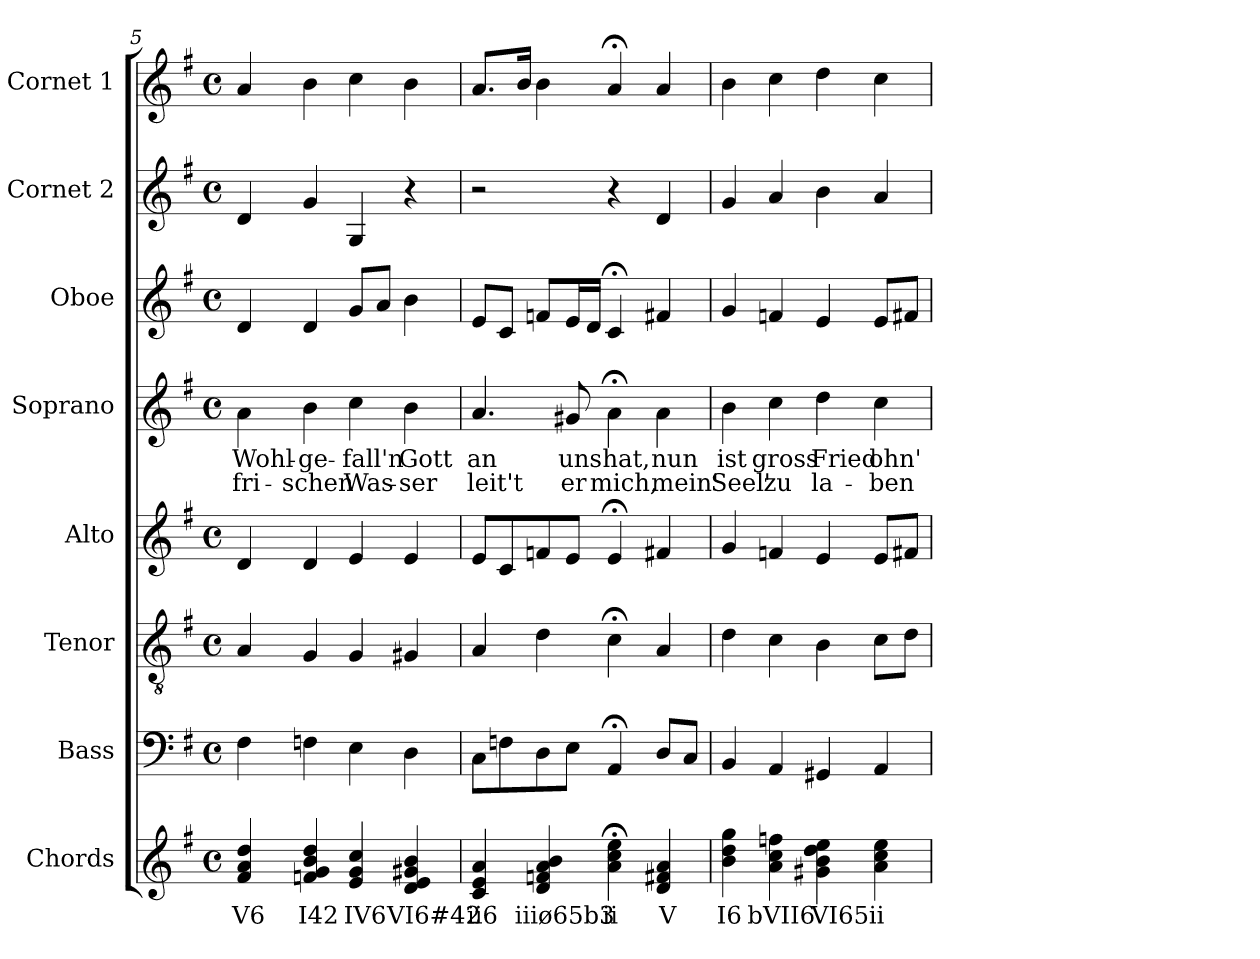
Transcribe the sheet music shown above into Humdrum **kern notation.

**kern	**text	**kern	**kern	**kern	**kern	**text	**text	**kern	**kern	**kern
*part8	*part8	*part7	*part6	*part5	*part4	*part4	*part4	*part3	*part2	*part1
*staff8	*staff8	*staff7	*staff6	*staff5	*staff4	*staff4	*staff4	*staff3	*staff2	*staff1
*I"Chords	*	*I"Bass	*I"Tenor	*I"Alto	*I"Soprano	*	*	*I"Oboe	*I"Cornet 2	*I"Cornet 1
*I'Chords	*	*I'B.	*I'T.	*I'A.	*I'S.	*	*	*	*	*
*clefG2	*	*clefF4	*clefGv2	*clefG2	*clefG2	*	*	*clefG2	*clefG2	*clefG2
*k[f#]	*	*k[f#]	*k[f#]	*k[f#]	*k[f#]	*	*	*k[f#]	*k[f#]	*k[f#]
*G:	*	*G:	*G:	*G:	*G:	*	*	*G:	*G:	*G:
*M4/4	*	*M4/4	*M4/4	*M4/4	*M4/4	*	*	*M4/4	*M4/4	*M4/4
*met(c)	*	*met(c)	*met(c)	*met(c)	*met(c)	*	*	*met(c)	*met(c)	*met(c)
=5	=5	=5	=5	=5	=5	=5	=5	=5	=5	=5
4f#i 4ai 4ddi	V6	4F#\	4A/	4d/	4a\	Wohl-	fri-	4d/	4d/	4a/
4fni 4gi 4bi 4ddi	I42	4Fn\	4G/	4d/	4b\	-ge-	-schen	4d/	4g/	4b\
4ei 4gi 4cci	IV6	4E\	4G/	4e/	4cc\	-fall'n	Was-	8g/L	4G/	4cc\
.	.	.	.	.	.	.	.	8a/J	.	.
4di 4ei 4g#Xi 4bi	VI6#42	4D\	4G#X/	4e/	4b\	Gott	-ser	4b\	4r	4b\
=6	=6	=6	=6	=6	=6	=6	=6	=6	=6	=6
4ci 4ei 4ai	ii6	8C\L	4A/	8e/L	4.a/	an	leit't	8e/L	2r	8.a/L
.	.	8Fn\	.	8c/	.	.	.	8c/J	.	.
.	.	.	.	.	.	.	.	.	.	16b/Jk
4di 4fni 4ai 4bi	iiiø65b3	8D\	4d\	8fn/	.	.	.	8fn/L	.	4b\
.	.	8E\J	.	8e/J	8g#X/	uns	er	16e/L	.	.
.	.	.	.	.	.	.	.	16d/JJ	.	.
4ai;< 4cci;< 4eei;<	ii	4AA;</	4c;<\	4e;</	4a;<\	hat,	mich,	4c;</	4r	4a;</
4di 4f#Xi 4ai	V	8D/L	4A/	4f#X/	4a\	nun	mein'	4f#X/	4d/	4a/
.	.	8C/J	.	.	.	.	.	.	.	.
=7	=7	=7	=7	=7	=7	=7	=7	=7	=7	=7
4bi 4ddi 4ggi	I6	4BB/	4d\	4g/	4b\	ist	Seel'	4g/	4g/	4b\
4ai 4cci 4ffni	bVII6	4AA/	4c\	4fn/	4cc\	gross	zu	4fn/	4a/	4cc\
4g#Xi 4bi 4ddi 4eei	VI65	4GG#X/	4B\	4e/	4dd\	Fried	la-	4e/	4b\	4dd\
4ai 4cci 4eei	ii	4AA/	8c\L	8e/L	4cc\	ohn'	-ben	8e/L	4a/	4cc\
.	.	.	8d\J	8f#X/J	.	.	.	8f#X/J	.	.
=	=	=	=	=	=	=	=	=	=	=
*-	*-	*-	*-	*-	*-	*-	*-	*-	*-	*-
